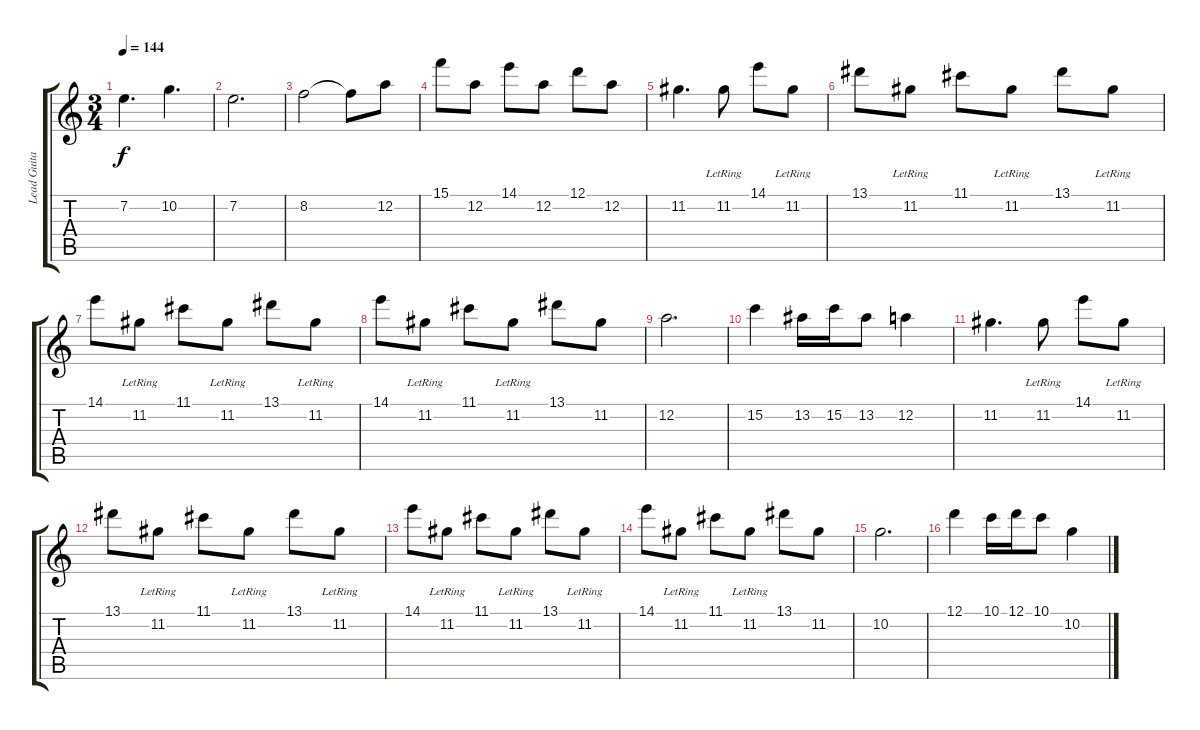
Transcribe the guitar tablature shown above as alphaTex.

\track ("Lead Guitar" "Lead Guita") {instrument distortionguitar}
\staff {score tabs}
\tuning (D4 A3 F3 C3 G2 C2) {hide}
\ts (3 4)
\tempo 144
\clef g2
\ks c
7.2.4{d dy f} 10.2.4{d} |
7.2.2{d} |
8.2.2 8.2{t}.8 12.2.8 |
15.1.8 12.2.8 14.1.8 12.2.8 12.1.8 12.2.8 |
11.2.4{d} 11.2{lr}.8 14.1.8 11.2{lr}.8 |
13.1.8 11.2{lr}.8 11.1.8 11.2{lr}.8 13.1.8 11.2{lr}.8 |
14.1.8 11.2{lr}.8 11.1.8 11.2{lr}.8 13.1.8 11.2{lr}.8 |
14.1.8 11.2{lr}.8 11.1.8 11.2{lr}.8 13.1.8 11.2.8 |
12.2.2{d} |
15.2.4 13.2.16 15.2.16 13.2.8 12.2.4 |
11.2.4{d} 11.2{lr}.8 14.1.8 11.2{lr}.8 |
13.1.8 11.2{lr}.8 11.1.8 11.2{lr}.8 13.1.8 11.2{lr}.8 |
14.1.8 11.2{lr}.8 11.1.8 11.2{lr}.8 13.1.8 11.2{lr}.8 |
14.1.8 11.2{lr}.8 11.1.8 11.2{lr}.8 13.1.8 11.2.8 |
10.2.2{d} |
12.1.4 10.1.16 12.1.16 10.1.8 10.2.4
